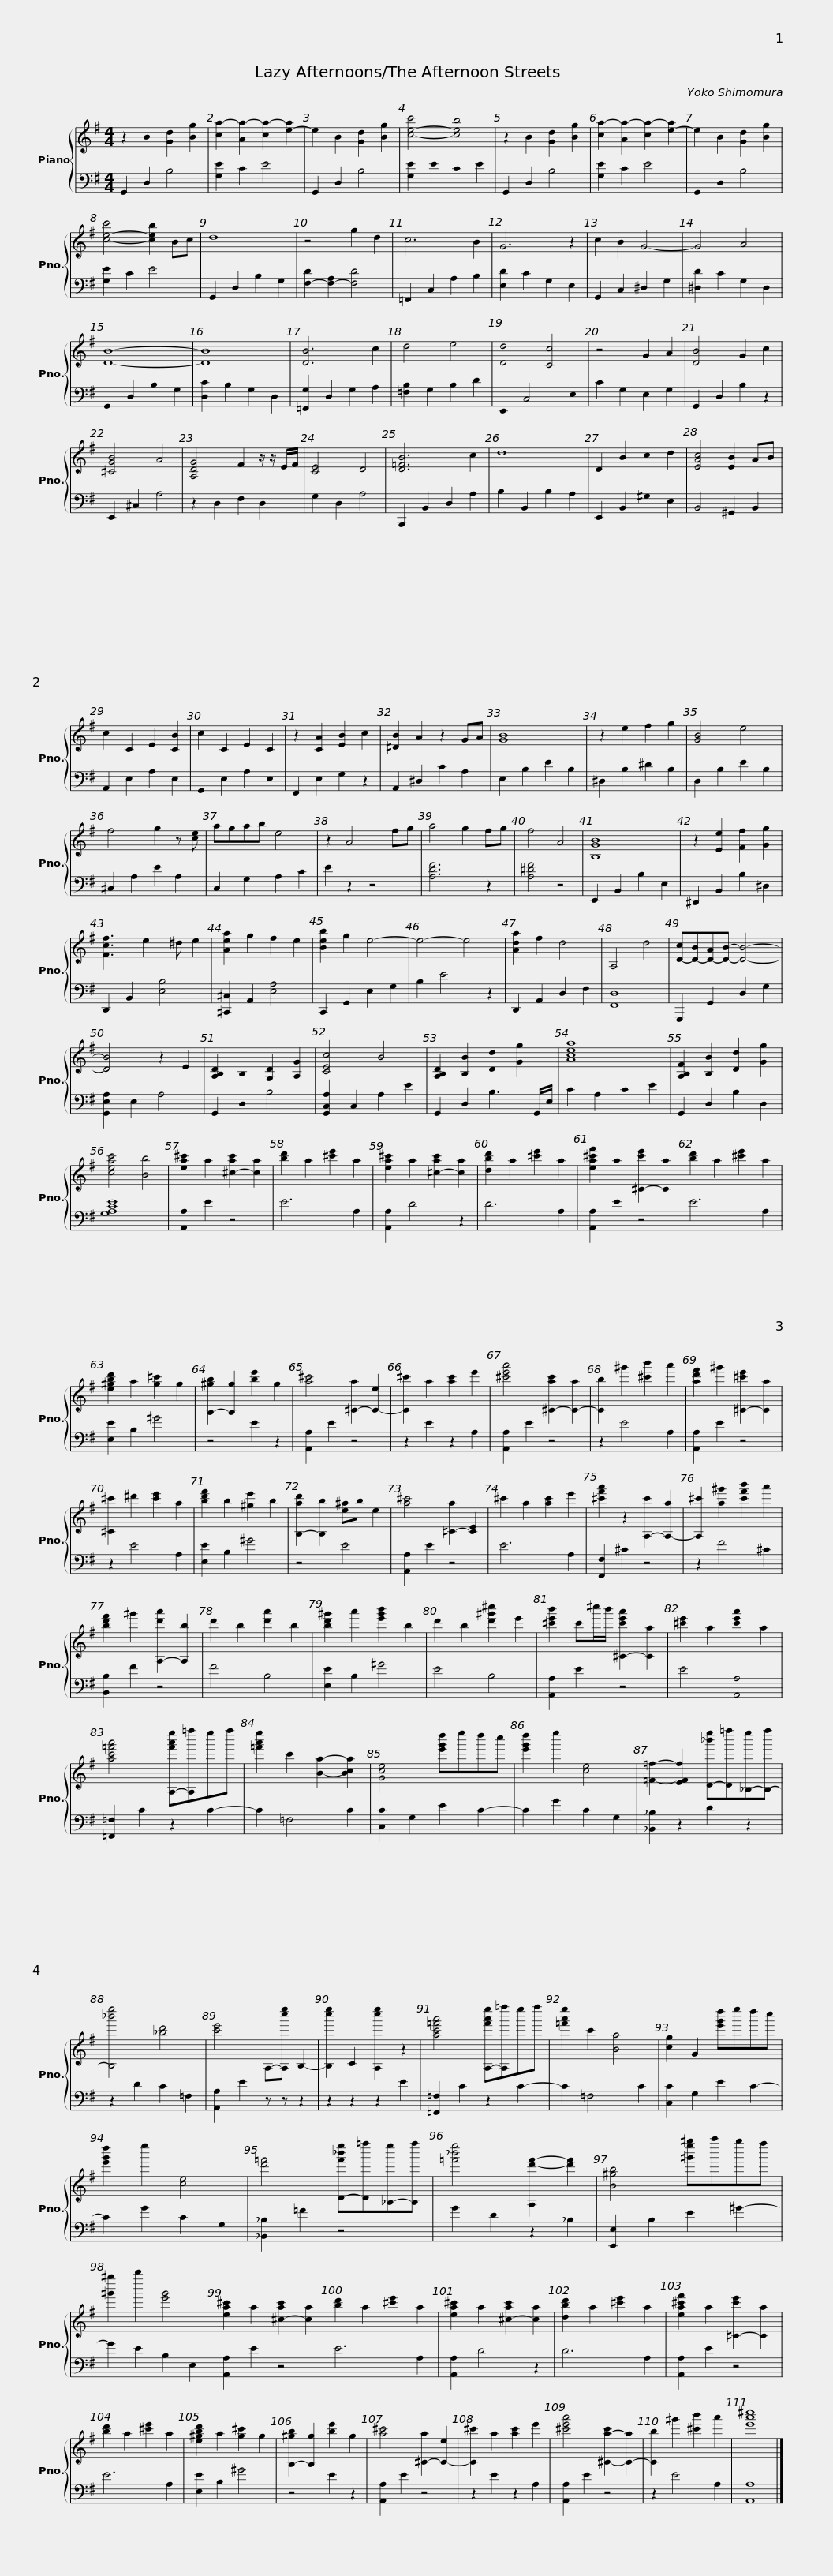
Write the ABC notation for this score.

X:1
%%score { 1 | 2 }
L:1/8
M:4/4
I:linebreak $
K:G
V:1 treble
V:2 bass
V:1
 z2 B2 [Gd]2 [Bg]2 | [ca-]2 [Aa-]2 [ca-]2 [e-a]2 | e2 B2 [Gd]2 [Bg]2 | [c-e-c']4 [ceb]4 | z2 B2 [Gd]2 [Bg]2 | %5
 [ca-]2 [Aa-]2 [ca-]2 [e-a]2 | e2 B2 [Gd]2 [Bg]2 |$ [c-e-c']4 [ceb]2 Bc | d8 | z4 g2 d2 | %10
 c6 B2 | G6 z2 | c2 B2 G4- | G4 A4 | [DB]8- |$ %15
 [DB]8 | [DB]6 c2 | d4 e4 | [Dd]4 [Cc]4 | z4 G2 A2 | %20
 [DB]4 G2 c2 | [^CGB]4 A4 | [A,DG]4 F2 z/ z/ E/F/ |$ [CE]4 D4 | [D=FB]6 c2 | %25
 d8 | D2 B2 c2 d2 | [EAc]4 [EB]2 AB | c2 C2 E2 [CB]2 | c2 C2 E2 C2 | %30
 z2 [CA]2 [EB]2 c2 |$ [^DB]2 A2 z2 GA | [GB]8 | z2 e2 f2 g2 | [GB]4 e4 | %35
 f4 g2 z [ce] | agab e4 | z2 A4 fg |$ a4 g2 fg | f4 A4 | %40
 [B,GB]8 | z2 [Ee]2 [Ff]2 [Gg]2 | [Fcf]3 e2 ^d e2 | [Aea]2 g2 f2 e2 | [Beb]2 g2 e4- | %45
 e4- e4 |$ [Ada]2 f2 d4 | A,4 d4 | [D-c][D-B][D-A][DB]- [DB]4- | [DB]4 z2 E2 | %50
 [A,B,D]2 B,2 [G,D]2 [A,G]2 | [CEc]4 B4 | [A,B,D]2 [B,B]2 [Dd]2 [Gg]2 |$ [Acea]8 | [A,B,F]2 [B,B]2 [Dd]2 [Gg]2 | %55
 [ceac']4 [Bb]4 | [ea^c']2 a2 [^c-ac']2 [ca]2 | [bd']2 a2 [^c'e']2 a2 | [ea^c']2 a2 [^c-ac']2 [ca]2 | [dbd']2 a2 [^c'e']2 a2 |$ %60
 [ea^c'f']2 a2 [^C-c'e']2 [Ca]2 | [bd']2 a2 [^c'e']2 a2 | [e^gbd']2 a2 [g^c']2 g2 | [B,-^gb]2 [B,g]2 [be']2 g2 | [a^c']4 [^C-a]2 [C-e]2 | %65
 [C^c']2 a2 [ac']2 e'2 |$ [^c'e'a']4 [^C-ac']2 [C-a]2 | [Cb]2 ^g'2 [^c'b']2 a'2 | [ad'f']2 ^g'2 [^C-^c'e']2 [Ca]2 | [^C^c']2 ^d'2 [c'e']2 a2 | %70
 [bd'f']2 b2 [^ge']2 b2 | [B,-ad']2 [B,b]2 [e^a]b e2 |$ [a^c']4 [^C-a]2 [CE]2 | ^c'2 a2 [ac']2 e'2 | [^c'f'a']2 z2 [A,-c']2 [A,-a]2 | %75
 [A,^c']2 [a^g']2 [c'f'b']2 a'2 | [bd'f']2 ^g'2 [A,-d'a']2 [A,b]2 | d'2 b2 [d'a']2 b2 |$ [bd'^g']2 a'2 [e'g'b']2 b2 | d'2 b2 [d'^g'^c'']2 e'2 | %80
 [^c'e'b']2 c'^c''/b'/ [^C-c'e'a']2 [Ca]2 | [^c'e']2 a2 [c'e'a']2 a2 | [ac'=f'a']4 [A,-f'a'e''][A,=f'']e''f'' |$ [=f'a'e'']2 c'2 [Ba]2- [Bca]2 | [Gce]4 [e'g'd'']e''d''c'' | %85
 [e'g'd'']2 e''2 [ce]4 | [=F=f]2- [EFf]2 [D-_b'e''][D=f''][_B,-e''][B,-f''] | [B,_b'e'']4 [_bd']4 |$ [c'e']4 A,-[A,c''e''] B,2- | [B,c''e'']2 C2 [A,c''e'']2 z2 | %90
 [ac'=f'a']4 [A,-f'a'e''][A,=f'']e''f'' | [=f'a'e'']2 c'2 [Ba]4 | [cg]2 G2 [e'g'd'']e''d''c'' | [e'g'd'']2 e''2 [ce]4 |$ [d'=f']4 [D-f'_b'e''][D=f''][_B,-e''][B,f''] | %95
 [=f'_b'e'']4 [A,d'-f'-]2 [d'f']2 | [B^gb]4 [^g'e''^g'']a''g''f'' | [^g'^g'']2 b''2 [e'g']4 | [ea^c']2 a2 [^c-ac']2 [ca]2 | [bd']2 a2 [^c'e']2 a2 |$ %100
 [ea^c']2 a2 [^c-ac']2 [ca]2 | [dbd']2 a2 [^c'e']2 a2 | [ea^c'f']2 a2 [^C-c'e']2 [Ca]2 | [bd']2 a2 [^c'e']2 a2 | [e^gbd']2 a2 [g^c']2 g2 | %105
 [B,-^gb]2 [B,g]2 [be']2 g2 | [a^c']4 [^C-a]2 [C-e]2 |$ [C^c']2 a2 [ac']2 e'2 | [^c'e'a']4 [^C-a-c']2 [C-a]2 | [Cb]2 ^g'2 [^c'b']2 a'2 | %110
 [e'a'^c'']8 |] %111
V:2
 G,,2 D,2 B,4 | [G,E]2 C2 E4 | G,,2 D,2 B,4 | [G,E]2 E2 C2 E2 | G,,2 D,2 B,4 | %5
 [G,E]2 C2 E4 | G,,2 D,2 B,4 |$ [G,E]2 C2 E4 | G,,2 D,2 B,2 G,2 | [F,-D]2 [F,-A,]2 [F,D]4 | %10
 =F,,2 C,2 A,2 B,2 | [E,D]2 C2 G,2 E,2 | G,,2 C,2 ^D,2 G,2 | [^D,D]2 C2 G,2 D,2 | G,,2 D,2 B,2 G,2 |$ %15
 [D,C]2 B,2 G,2 D,2 | [=F,,G,]2 D,2 G,2 A,2 | [=F,B,]2 G,2 B,2 D2 | E,,2 C,4 E,2 | C2 G,2 E,2 G,2 | %20
 G,,2 D,2 B,2 z2 | E,,2 ^C,2 A,4 | z2 D,2 F,2 D,2 |$ G,2 D,2 A,4 | B,,,2 B,,2 D,2 A,2 | %25
 B,2 B,,2 B,2 A,2 | E,,2 B,,2 ^G,2 E,2 | B,,4 ^G,,2 B,,2 | A,,2 E,2 A,2 E,2 | G,,2 E,2 A,2 E,2 | %30
 F,,2 E,2 G,2 z2 |$ A,,2 ^D,2 C2 A,2 | E,2 B,2 E2 B,2 | ^D,2 B,2 ^D2 B,2 | D,2 B,2 E2 B,2 | %35
 ^C,2 A,2 E2 A,2 | C,2 G,2 A,2 C2 | E2 z2 z4 |$ [A,DF]6 z2 | [A,^DF]4 z4 | %40
 E,,2 B,,2 B,2 E,2 | ^D,,2 B,,2 B,2 ^D,2 | D,,2 B,,2 [E,B,]4 | [^C,,^C,]2 A,,2 [E,A,]4 | C,,2 G,,2 E,2 G,2 | %45
 B,2 E4 z2 |$ D,,2 A,,2 D,2 F,2 | [F,,D,]8 | G,,,2 G,,2 D,2 G,2 | [G,,E,A,]2 E,2 A,4 | %50
 G,,2 D,2 B,4 | [G,,C,A,]2 C,2 A,2 E2 | G,,2 D,2 B,3 G,,/E,/ |$ C2 A,2 C2 E2 | G,,2 D,2 B,2 D,2 | %55
 [G,A,CE]8 | [A,,A,]2 E2 z4 | E6 A,2 | [A,,A,]2 D4 z2 | D6 A,2 |$ %60
 [A,,A,]2 E2 z4 | E6 A,2 | [E,E]2 B,2 ^G4 | z4 E2 z2 | [A,,A,]2 E2 z4 | %65
 z2 E2 z2 A,2 |$ [A,,A,]2 E2 z4 | z2 E4 A,2 | [A,,A,]2 E2 z4 | z2 E4 A,2 | %70
 [E,E]2 B,2 ^G4 | z4 E4 |$ [A,,A,]2 E2 z4 | E6 A,2 | [F,,F,]2 ^C2 z4 | %75
 z2 F4 ^C2 | [B,,B,]2 F2 z4 | F4 B,4 |$ [E,E]2 B,2 ^G4 | E4 B,4 | %80
 [A,,A,]2 E2 z4 | E4 [A,,A,]4 | [=F,,=F,]2 C2 z2 C2- |$ C2 =F,4 C2 | [C,C]2 G,2 E2 C2- | %85
 C2 G2 C2 G,2 | [_B,,_B,]2 z2 D2 z2 | z2 D2 C2 =F,2 |$ [A,,A,]2 E2 z z z2 | z2 z2 z2 E2 | %90
 [=F,,=F,]2 C2 z2 C2- | C2 =F,4 C2 | [C,C]2 G,2 E2 C2- | C2 G2 C2 G,2 |$ [_B,,_B,]2 =F2 z4 | %95
 G2 D2 z2 _B,2 | [E,,E,]2 B,2 E2 ^G2- | G2 E2 B,2 E,2 | [A,,A,]2 E2 z4 | E6 A,2 |$ %100
 [A,,A,]2 D4 z2 | D6 A,2 | [A,,A,]2 E2 z4 | E6 A,2 | [E,E]2 B,2 ^G4 | %105
 z4 E2 z2 | [A,,A,]2 E2 z4 |$ z2 E2 z2 A,2 | [A,,A,]2 E2 z4 | z2 E4 A,2 | %110
 [A,,A,]8 |] %111
